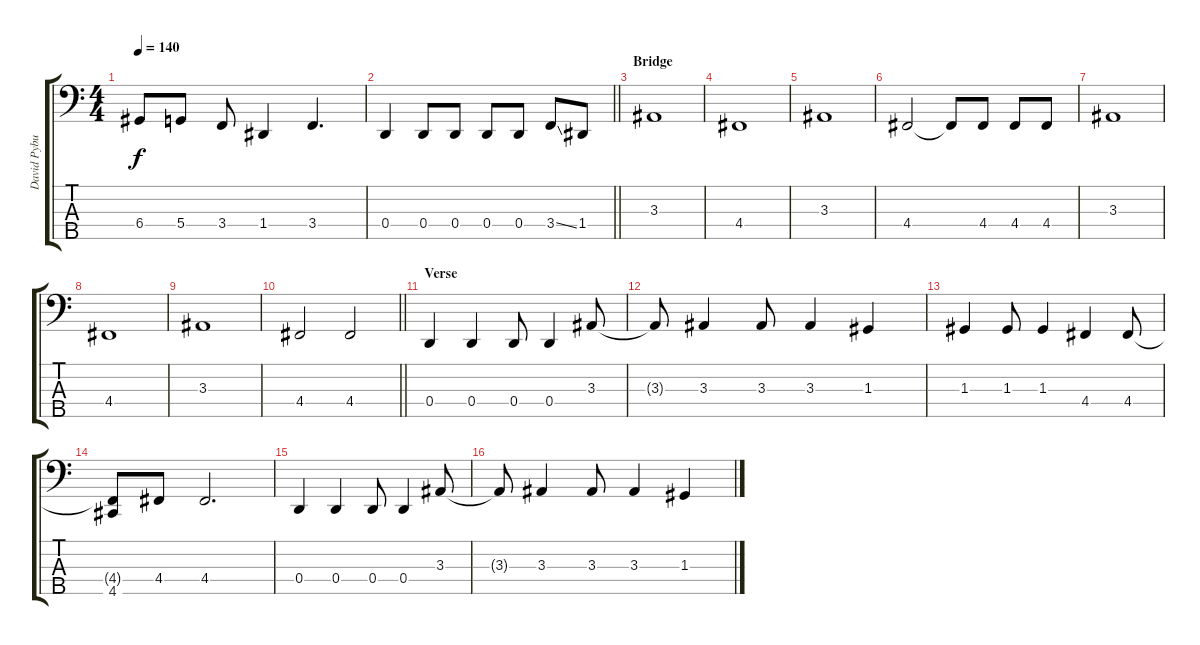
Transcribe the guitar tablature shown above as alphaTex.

\track ("David Pybus" "David Pybu") {instrument electricbassfinger}
\staff {score tabs}
\tuning (F2 C2 G1 D1 A0) {hide}
\ts (4 4)
\tempo 140
\clef f4
\ks c
6.4.8{dy f} 5.4.8 3.4.8 1.4.4 3.4.4{d} |
\barLineRight lightlight
0.4.4 0.4.8 0.4.8 0.4.8 0.4.8 3.4{ss}.8 1.4.8 |
\section ("" "Bridge")
3.3.1 |
4.4.1 |
3.3.1 |
4.4.2 4.4{t}.8 4.4.8 4.4.8 4.4.8 |
3.3.1 |
4.4.1 |
3.3.1 |
\barLineRight lightlight
4.4.2 4.4.2 |
\section ("" "Verse")
0.4.4 0.4.4 0.4.8 0.4.4 3.3.8 |
3.3{t}.8 3.3.4 3.3.8 3.3.4 1.3.4 |
1.3.4 1.3.8 1.3.4 4.4.4 4.4.8 |
(4.4{t} 4.5).8 4.4.8 4.4.2{d} |
0.4.4 0.4.4 0.4.8 0.4.4 3.3.8 |
3.3{t}.8 3.3.4 3.3.8 3.3.4 1.3.4
